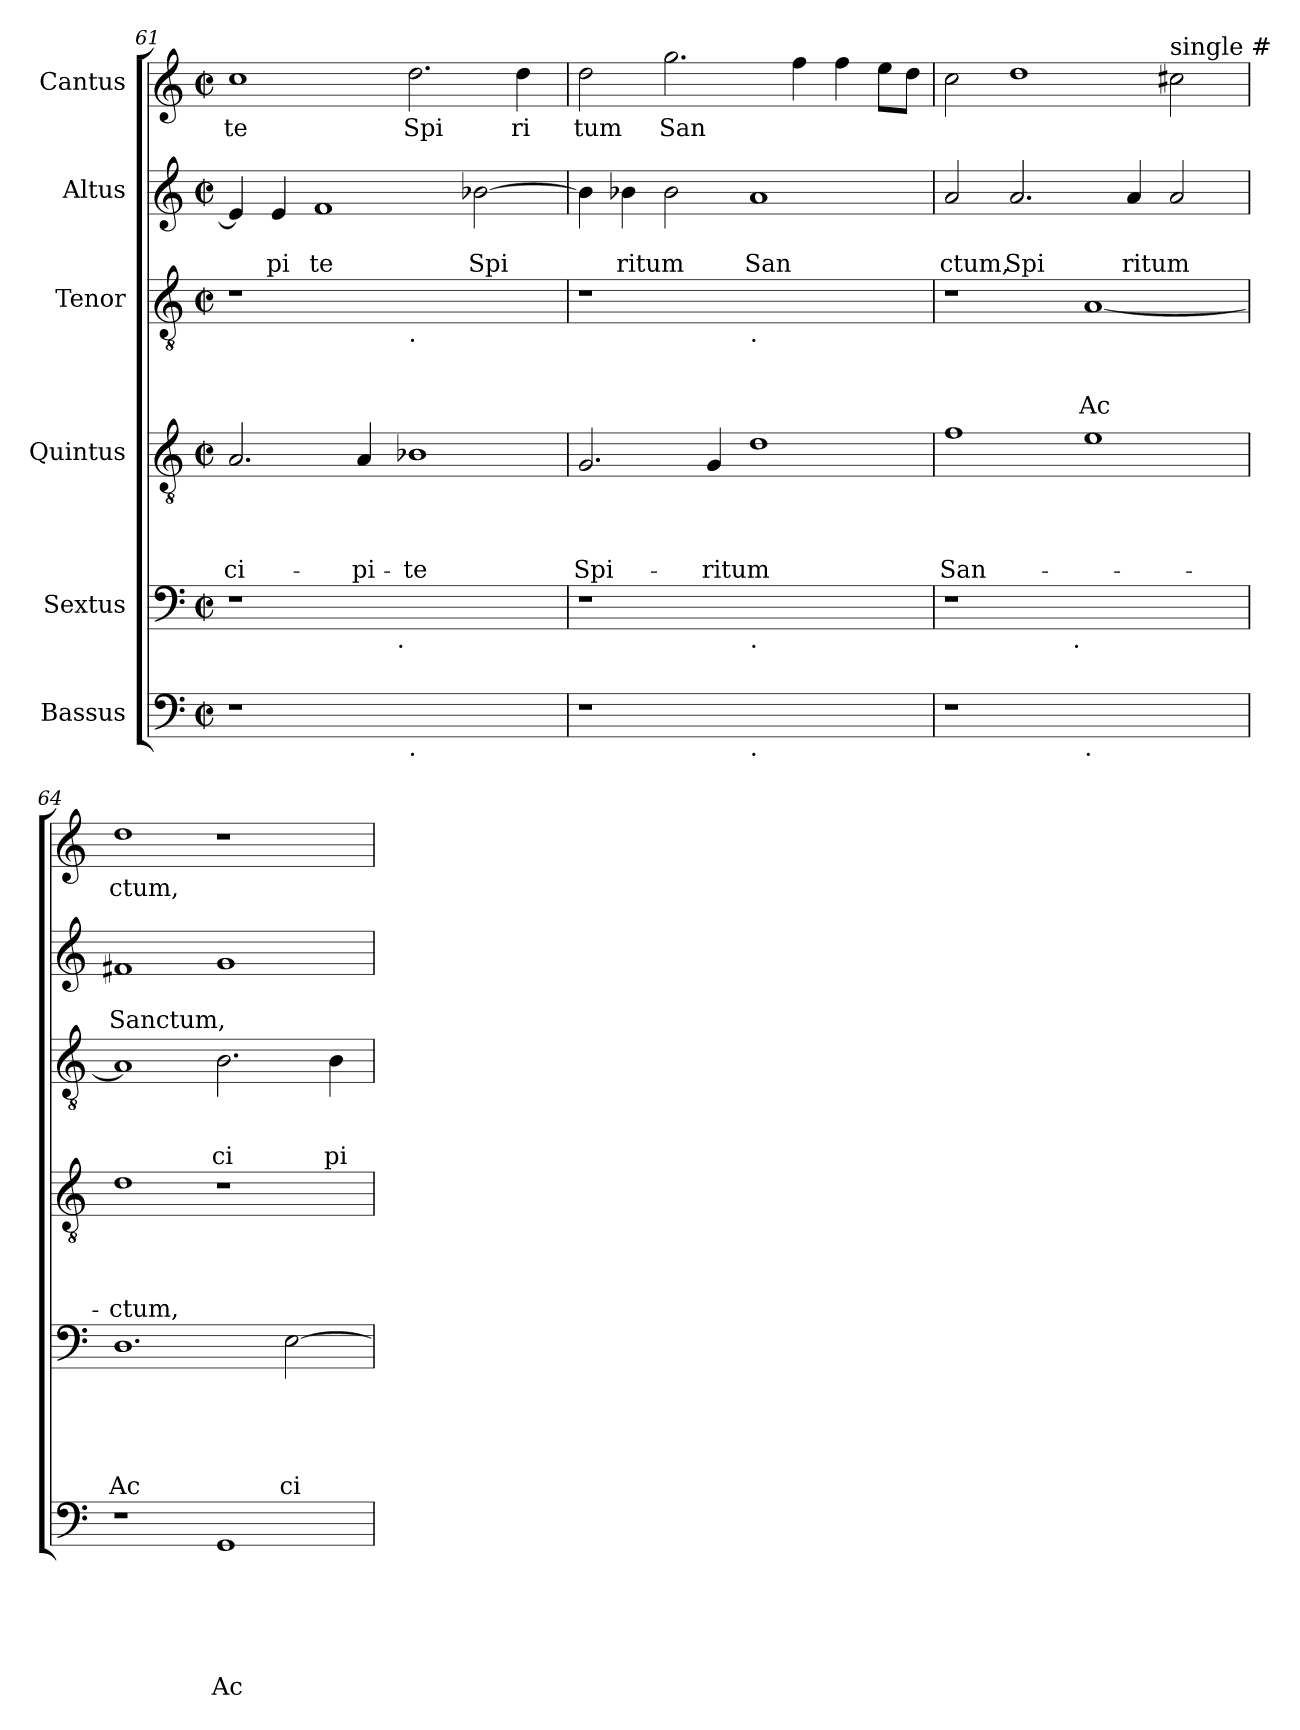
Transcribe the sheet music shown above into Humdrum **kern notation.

**kern	**text	**text	**text	**text	**text	**text	**kern	**text	**text	**text	**text	**text	**kern	**text	**text	**text	**text	**kern	**text	**text	**text	**kern	**text	**text	**kern	**text
*part6	*part6	*part6	*part6	*part6	*part6	*part6	*part5	*part5	*part5	*part5	*part5	*part5	*part4	*part4	*part4	*part4	*part4	*part3	*part3	*part3	*part3	*part2	*part2	*part2	*part1	*part1
*staff6	*staff6	*staff6	*staff6	*staff6	*staff6	*staff6	*staff5	*staff5	*staff5	*staff5	*staff5	*staff5	*staff4	*staff4	*staff4	*staff4	*staff4	*staff3	*staff3	*staff3	*staff3	*staff2	*staff2	*staff2	*staff1	*staff1
*I"Bassus	*	*	*	*	*	*	*I"Sextus	*	*	*	*	*	*I"Quintus	*	*	*	*	*I"Tenor	*	*	*	*I"Altus	*	*	*I"Cantus	*
*clefF4	*	*	*	*	*	*	*clefF4	*	*	*	*	*	*clefGv2	*	*	*	*	*clefGv2	*	*	*	*clefG2	*	*	*clefG2	*
*k[]	*	*	*	*	*	*	*k[]	*	*	*	*	*	*k[]	*	*	*	*	*k[]	*	*	*	*k[]	*	*	*k[]	*
*C:	*	*	*	*	*	*	*C:	*	*	*	*	*	*C:	*	*	*	*	*C:	*	*	*	*C:	*	*	*C:	*
*M2/2	*	*	*	*	*	*	*M2/2	*	*	*	*	*	*M2/2	*	*	*	*	*M2/2	*	*	*	*M2/2	*	*	*M2/2	*
*met(c|)	*	*	*	*	*	*	*met(c|)	*	*	*	*	*	*met(c|)	*	*	*	*	*met(c|)	*	*	*	*met(c|)	*	*	*met(c|)	*
=61	=61	=61	=61	=61	=61	=61	=61	=61	=61	=61	=61	=61	=61	=61	=61	=61	=61	=61	=61	=61	=61	=61	=61	=61	=61	=61
!	!	!	!	!	!	!	!	!	!	!	!	!	!	!	!	!	!LO:LY:b	!	!	!	!	!	!	!	!	!LO:LY:b
*	*	*	*	*	*	*	*^	*	*	*	*	*	*	*	*	*	*	*	*	*	*	*	*	*	*	*
1r	.	.	.	.	.	.	1r	2ryy	.	.	.	.	.	2.A/	.	.	.	-ci-	1r	.	.	.	4e/]	.	.	1cc	te
!	!	!	!	!	!	!	!	!	!	!	!	!	!	!	!	!	!	!	!	!	!	!	!	!	!LO:LY:b	!	!
.	.	.	.	.	.	.	.	.	.	.	.	.	.	.	.	.	.	.	.	.	.	.	4e/	.	pi	.	.
!	!	!	!	!	!	!	!	!	!	!	!	!	!	!	!	!	!	!	!	!	!	!	!	!	!LO:LY:b	!	!
.	.	.	.	.	.	.	.	4...ryy	.	.	.	.	.	.	.	.	.	.	.	.	.	.	1f	.	te	.	.
!	!	!	!	!	!	!	!	!	!	!	!	!	!	!	!	!	!	!LO:LY:b	!	!	!	!	!	!	!	!	!
.	.	.	.	.	.	.	.	.	.	.	.	.	.	4A/	.	.	.	-pi-	.	.	.	.	.	.	.	.	.
!	!	!	!	!	!	!	!	!LO:TX:b:t=.	!	!	!	!	!	!	!	!	!	!	!	!	!	!	!	!	!	!	!
.	.	.	.	.	.	.	.	1ryy	.	.	.	.	.	.	.	.	.	.	.	.	.	.	.	.	.	.	.
!	!	!	!	!	!	!	!	!	!	!	!	!	!	!	!	!	!	!	!LO:TX:b:t=.	!	!	!	!	!	!	!	!
!LO:TX:b:t=.	!	!	!	!	!	!	!	!	!	!	!	!	!	!	!	!	!	!	!	!	!	!	!	!	!	!	!
!	!	!	!	!	!	!	!	!	!	!	!	!	!	!	!	!	!	!LO:LY:b	!	!	!	!	!	!	!	!	!LO:LY:b
1ryy	.	.	.	.	.	.	1ryy	.	.	.	.	.	.	1B-X	.	.	.	-te	1ryy	.	.	.	.	.	.	2.dd\	Spi
!	!	!	!	!	!	!	!	!	!	!	!	!	!	!	!	!	!	!	!	!	!	!	!	!	!LO:LY:b	!	!
.	.	.	.	.	.	.	.	.	.	.	.	.	.	.	.	.	.	.	.	.	.	.	[>2b-X\	.	Spi	.	.
!	!	!	!	!	!	!	!	!	!	!	!	!	!	!	!	!	!	!	!	!	!	!	!	!	!	!	!LO:LY:b
.	.	.	.	.	.	.	.	.	.	.	.	.	.	.	.	.	.	.	.	.	.	.	.	.	.	4dd\	ri
.	.	.	.	.	.	.	.	32ryy	.	.	.	.	.	.	.	.	.	.	.	.	.	.	.	.	.	.	.
=62	=62	=62	=62	=62	=62	=62	=62	=62	=62	=62	=62	=62	=62	=62	=62	=62	=62	=62	=62	=62	=62	=62	=62	=62	=62	=62	=62
!	!	!	!	!	!	!	!	!	!	!	!	!	!	!	!	!	!	!LO:LY:b	!	!	!	!	!	!	!	!	!LO:LY:b
*	*	*	*	*	*	*	*v	*v	*	*	*	*	*	*	*	*	*	*	*	*	*	*	*	*	*	*	*
1r	.	.	.	.	.	.	1r	.	.	.	.	.	2.G/	.	.	.	Spi-	1r	.	.	.	4b-\]	.	.	2dd\	tum
!	!	!	!	!	!	!	!	!	!	!	!	!	!	!	!	!	!	!	!	!	!	!	!	!LO:LY:b	!	!
.	.	.	.	.	.	.	.	.	.	.	.	.	.	.	.	.	.	.	.	.	.	4b-X\	.	ritum	.	.
!	!	!	!	!	!	!	!	!	!	!	!	!	!	!	!	!	!	!	!	!	!	!	!	!	!	!LO:LY:b
.	.	.	.	.	.	.	.	.	.	.	.	.	.	.	.	.	.	.	.	.	.	2b-\	.	.	2.gg\	San
!	!	!	!	!	!	!	!	!	!	!	!	!	!	!	!	!	!LO:LY:b	!	!	!	!	!	!	!	!	!
.	.	.	.	.	.	.	.	.	.	.	.	.	4G/	.	.	.	-ritum	.	.	.	.	.	.	.	.	.
!	!	!	!	!	!	!	!	!	!	!	!	!	!	!	!	!	!	!LO:TX:b:t=.	!	!	!	!	!	!	!	!
!	!	!	!	!	!	!	!LO:TX:b:t=.	!	!	!	!	!	!	!	!	!	!	!	!	!	!	!	!	!	!	!
!LO:TX:b:t=.	!	!	!	!	!	!	!	!	!	!	!	!	!	!	!	!	!	!	!	!	!	!	!	!	!	!
!	!	!	!	!	!	!	!	!	!	!	!	!	!	!	!	!	!	!	!	!	!	!	!	!LO:LY:b	!	!
1ryy	.	.	.	.	.	.	1ryy	.	.	.	.	.	1d	.	.	.	.	1ryy	.	.	.	1a	.	San	.	.
.	.	.	.	.	.	.	.	.	.	.	.	.	.	.	.	.	.	.	.	.	.	.	.	.	4ff\	.
.	.	.	.	.	.	.	.	.	.	.	.	.	.	.	.	.	.	.	.	.	.	.	.	.	4ff\	.
.	.	.	.	.	.	.	.	.	.	.	.	.	.	.	.	.	.	.	.	.	.	.	.	.	8ee\L	.
.	.	.	.	.	.	.	.	.	.	.	.	.	.	.	.	.	.	.	.	.	.	.	.	.	8dd\J	.
=63	=63	=63	=63	=63	=63	=63	=63	=63	=63	=63	=63	=63	=63	=63	=63	=63	=63	=63	=63	=63	=63	=63	=63	=63	=63	=63
!	!	!	!	!	!	!	!	!	!	!	!	!	!	!	!	!	!LO:LY:b	!	!	!	!	!	!	!LO:LY:b	!	!
*	*	*	*	*	*	*	*^	*	*	*	*	*	*	*	*	*	*	*	*	*	*	*	*	*	*	*
1r	.	.	.	.	.	.	1r	2ryy	.	.	.	.	.	1f	.	.	.	San-	1r	.	.	.	2a/	.	ctum,	2cc\	.
!	!	!	!	!	!	!	!	!	!	!	!	!	!	!	!	!	!	!	!	!	!	!	!	!	!LO:LY:b	!	!
.	.	.	.	.	.	.	.	4...ryy	.	.	.	.	.	.	.	.	.	.	.	.	.	.	2.a/	.	Spi	1dd	.
!	!	!	!	!	!	!	!	!LO:TX:b:t=.	!	!	!	!	!	!	!	!	!	!	!	!	!	!	!	!	!	!	!
.	.	.	.	.	.	.	.	1ryy	.	.	.	.	.	.	.	.	.	.	.	.	.	.	.	.	.	.	.
!LO:TX:b:t=.	!	!	!	!	!	!	!	!	!	!	!	!	!	!	!	!	!	!	!	!	!	!	!	!	!	!	!
!	!	!	!	!	!	!	!	!	!	!	!	!	!	!	!	!	!	!	!	!	!	!LO:LY:b	!	!	!	!	!
1ryy	.	.	.	.	.	.	1ryy	.	.	.	.	.	.	1e	.	.	.	.	[<1A	.	.	Ac	.	.	.	.	.
!	!	!	!	!	!	!	!	!	!	!	!	!	!	!	!	!	!	!	!	!	!	!	!	!	!LO:LY:b	!	!
.	.	.	.	.	.	.	.	.	.	.	.	.	.	.	.	.	.	.	.	.	.	.	4a/	.	ritum	.	.
!	!	!	!	!	!	!	!	!	!	!	!	!	!	!	!	!	!	!	!	!	!	!	!	!	!	!LO:TX:a:t=single #	!
.	.	.	.	.	.	.	.	.	.	.	.	.	.	.	.	.	.	.	.	.	.	.	2a/	.	.	2cc#\	.
.	.	.	.	.	.	.	.	32ryy	.	.	.	.	.	.	.	.	.	.	.	.	.	.	.	.	.	.	.
=64	=64	=64	=64	=64	=64	=64	=64	=64	=64	=64	=64	=64	=64	=64	=64	=64	=64	=64	=64	=64	=64	=64	=64	=64	=64	=64	=64
!	!	!	!	!	!	!	!	!	!	!	!	!	!LO:LY:b	!	!	!	!	!LO:LY:b	!	!	!	!	!	!	!LO:LY:b	!	!LO:LY:b
*	*	*	*	*	*	*	*v	*v	*	*	*	*	*	*	*	*	*	*	*	*	*	*	*	*	*	*	*
1r	.	.	.	.	.	.	1.D	.	.	.	.	Ac	1d	.	.	.	-ctum,	1A]	.	.	.	1f#X	.	Sanctum,	1dd	ctum,
!	!	!	!	!	!	!LO:LY:b	!	!	!	!	!	!	!	!	!	!	!	!	!	!	!LO:LY:b	!	!	!	!	!
1GG	.	.	.	.	.	Ac	.	.	.	.	.	.	1r	.	.	.	.	2.B\	.	.	ci	1g	.	.	1r	.
!	!	!	!	!	!	!	!	!	!	!	!	!LO:LY:b	!	!	!	!	!	!	!	!	!	!	!	!	!	!
.	.	.	.	.	.	.	[>2E\	.	.	.	.	ci	.	.	.	.	.	.	.	.	.	.	.	.	.	.
!	!	!	!	!	!	!	!	!	!	!	!	!	!	!	!	!	!	!	!	!	!LO:LY:b	!	!	!	!	!
.	.	.	.	.	.	.	.	.	.	.	.	.	.	.	.	.	.	4B\	.	.	pi	.	.	.	.	.
=	=	=	=	=	=	=	=	=	=	=	=	=	=	=	=	=	=	=	=	=	=	=	=	=	=	=
*-	*-	*-	*-	*-	*-	*-	*-	*-	*-	*-	*-	*-	*-	*-	*-	*-	*-	*-	*-	*-	*-	*-	*-	*-	*-	*-
